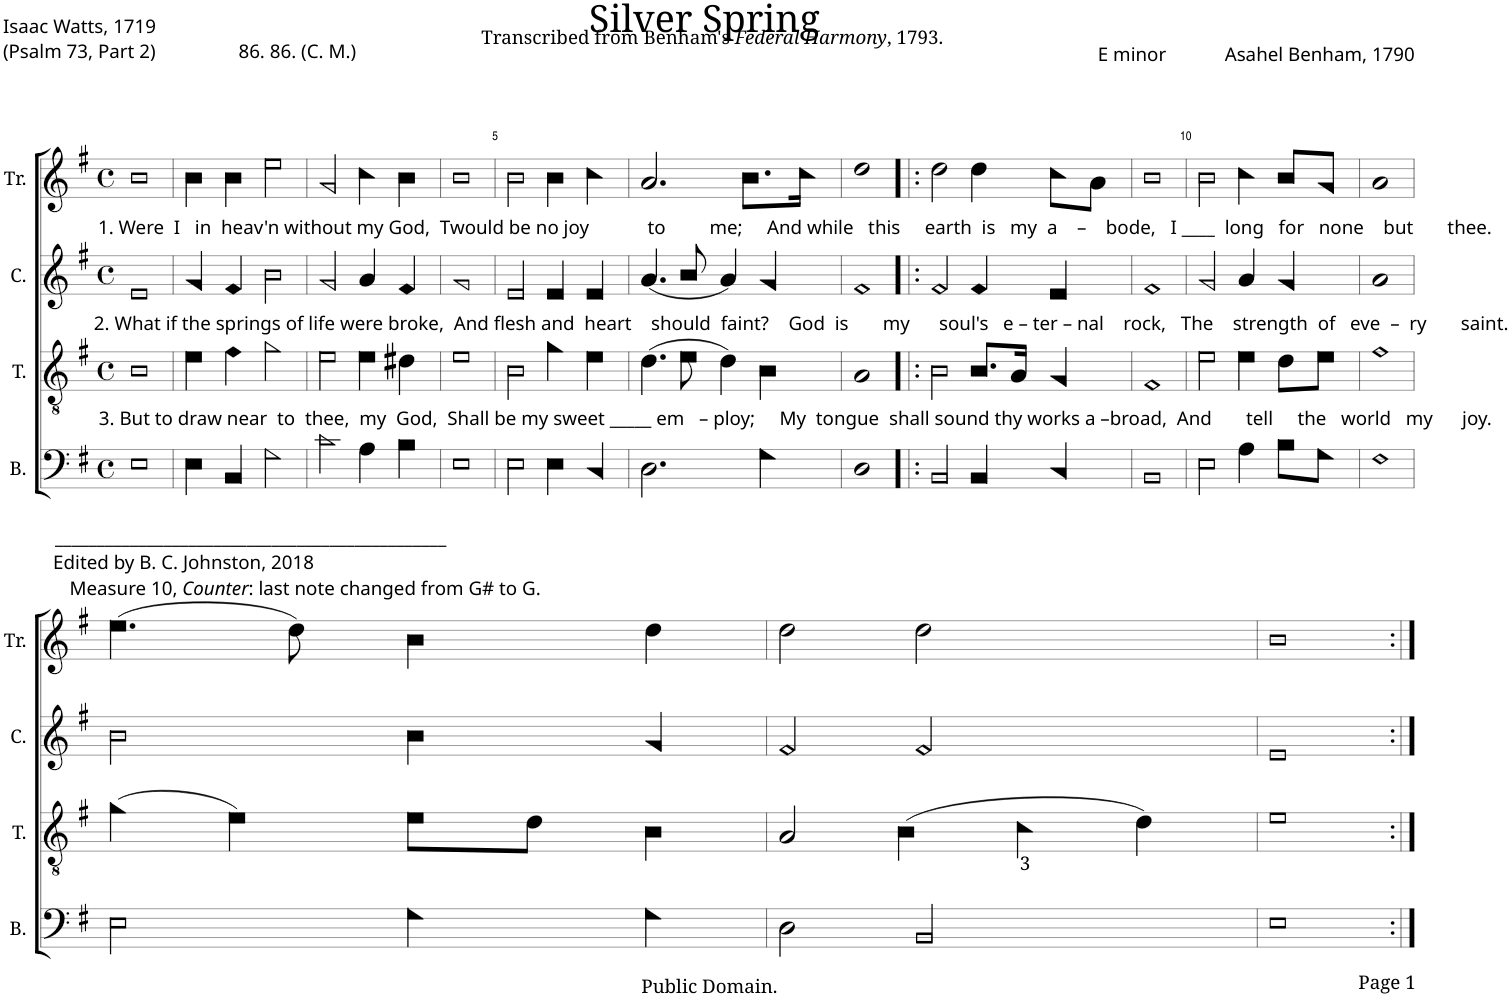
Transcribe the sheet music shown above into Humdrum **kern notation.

**kern	**kern	**kern	**kern
*part4	*part3	*part2	*part1
*staff4	*staff3	*staff2	*staff1
*I"B.	*I"T.	*I"C.	*I"Tr.
*I'B.	*I'T.	*I'C.	*I'Tr.
*clefF4	*clefGv2	*clefG2	*clefG2
*k[f#]	*k[f#]	*k[f#]	*k[f#]
*M4/4	*M4/4	*M4/4	*M4/4
*met(c)	*met(c)	*met(c)	*met(c)
=1	=1	=1	=1
!	!	!	!LO:TX:b:t=1. Were  I   in  heav'n without my God,  Twould be no joy            to         me;     And while   this     earth  is   my  a    –    bode,   I ____  long   for   none    but       thee.
!	!	!LO:TX:b:t=2. What if the springs of life were broke,  And flesh and  heart    should  faint?    God  is       my      soul's   e – ter – nal    rock,   The    strength  of   eve  –  ry       saint.	!
!	!LO:TX:b:t=3. But to draw near  to  thee,  my  God,  Shall be my sweet _____ em   – ploy;     My  tongue  shall sound thy works a –broad,  And       tell     the   world   my      joy.	!	!
!LO:TX:b:t=_______________________________________________	!	!	!
!LO:TX:b:t=Edited by B. C. Johnston, 2018	!	!	!
!LO:TX:b:t=Measure 10,	!	!	!
!LO:TX:b:i:t=Counter	!	!	!
!LO:TX:b:t=&colon; last note changed from G# to G.	!	!	!
1E!	1B!	1e!	1b!
=2	=2	=2	=2
4E!\	4e!\	4g!/	4b!\
4BB!/	4f#!\	4f#!/	4b!\
2G!\	2g!\	2b!\	2ee!\
=3	=3	=3	=3
2c!\	2e!\	2g!/	2g!/
4A!\	4e!\	4a!/	4cc!\
4B!\	4d#X!\	4f#!/	4b!\
=4	=4	=4	=4
1E!	1e!	1g!	1b!
=5	=5	=5	=5
2E!\	2B!\	2e!/	2b!\
4E!\	4g!\	4e!/	4b!\
4C!/	4e!\	4e!/	4cc!\
=6	=6	=6	=6
2.D!\	(4.d!\	(4.a!/	2.a!/
.	8e!\	8b!/	.
.	4d!\)	4a!/)	.
4G!\	4B!\	4g!/	8.b!\L
.	.	.	16cc!\Jk
=7	=7	=7	=7
1D!	1A!	1f#!	1dd!
=8!|:	=8!|:	=8!|:	=8!|:
2BB!/	2B!\	2f#!/	2dd!\
4BB!/	8.B!/L	4f#!/	4dd!\
.	16A!/Jk	.	.
4C!/	4G!/	4e!/	8cc!\L
.	.	.	8a!\J
=9	=9	=9	=9
1BB!	1F#!	1f#!	1b!
=10	=10	=10	=10
2E!\	2e!\	2g!/	2b!\
4A!\	4e!\	4a!/	4cc!\
8B!\L	8d!\L	4g!/	8b!/L
8G!\J	8e!\J	.	8g!/J
=11	=11	=11	=11
1F#!	1f#!	1a!	1a!
!!LO:LB:g=z
=12	=12	=12	=12
2E!\	(4g!\	2b!\	(4.ee!\
.	4e!\)	.	.
.	.	.	8dd!\)
4G!\	8e!\L	4b!\	4b!\
.	8d!\J	.	.
4G!\	4B!\	4g!/	4dd!\
=13	=13	=13	=13
2D!\	2A!/	2f#!/	2dd!\
*	*Xbrackettup	*	*
2BB!/	(6B!\	2f#!/	2dd!\
.	6c!\	.	.
.	6d!\)	.	.
=14	=14	=14	=14
1E!	1e!	1e!	1b!
=:|!	=:|!	=:|!	=:|!
*-	*-	*-	*-
